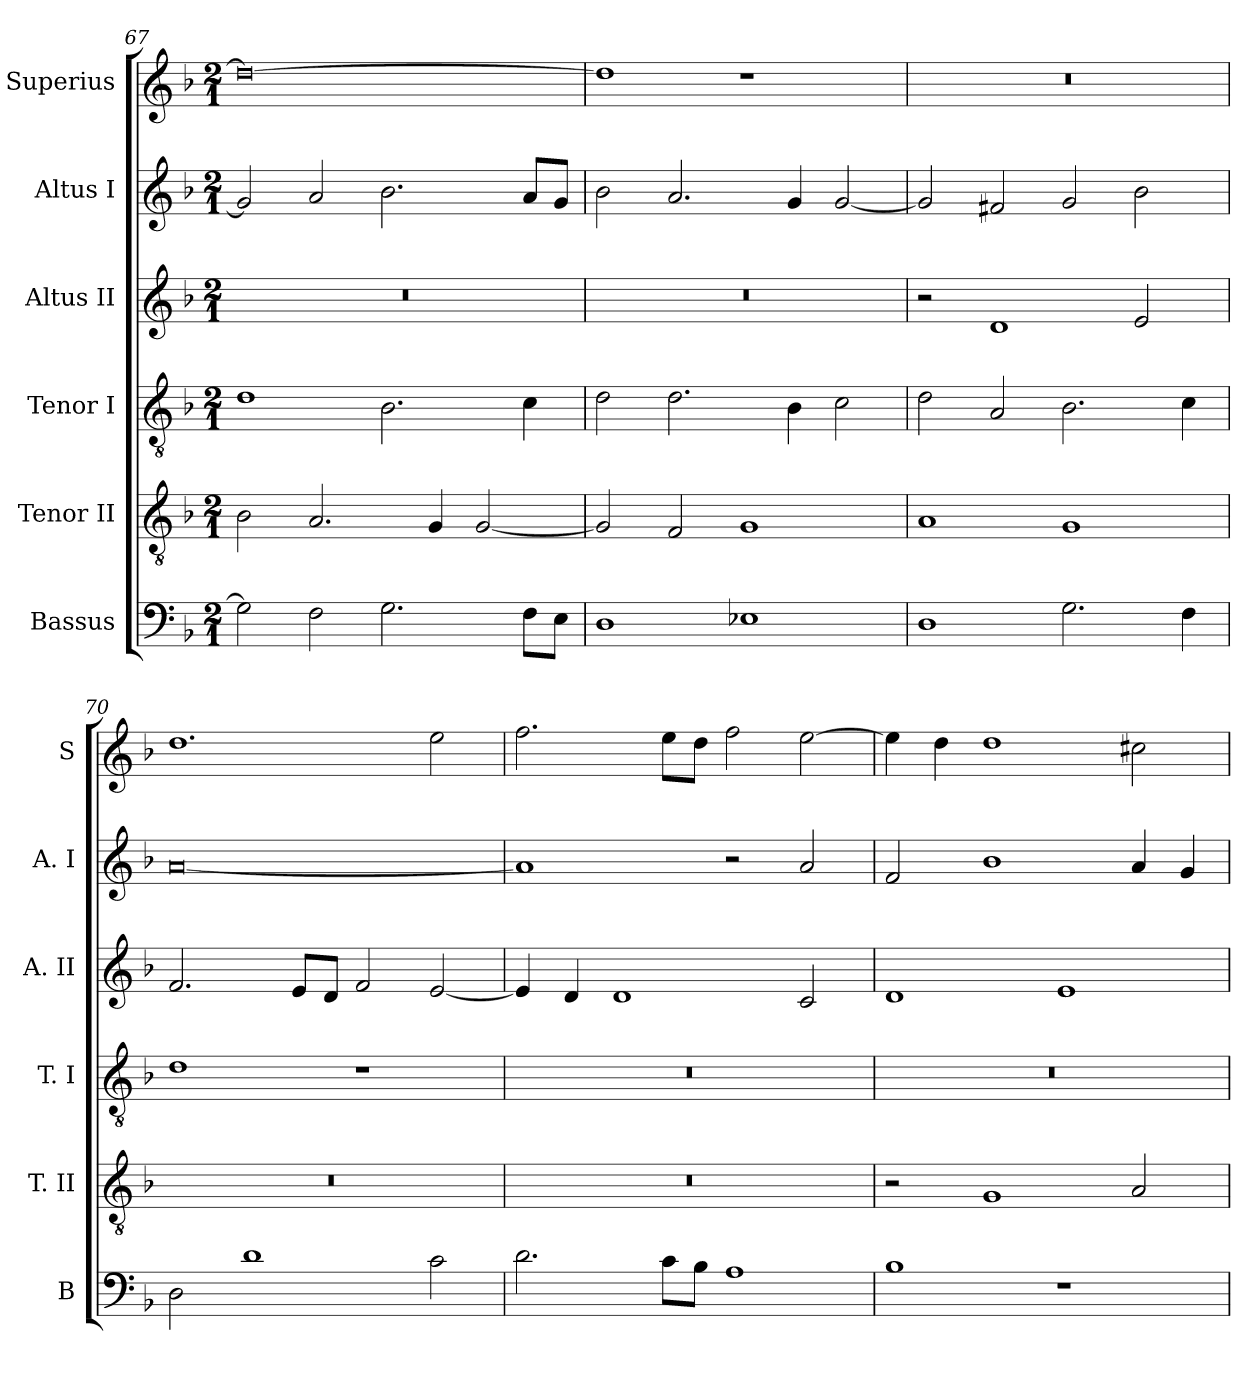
**kern	**kern	**kern	**kern	**kern	**kern
*part6	*part5	*part4	*part3	*part2	*part1
*staff6	*staff5	*staff4	*staff3	*staff2	*staff1
*I"Bassus	*I"Tenor II	*I"Tenor I	*I"Altus II	*I"Altus I	*I"Superius
*I'B	*I'T. II	*I'T. I	*I'A. II	*I'A. I	*I'S
*clefF4	*clefGv2	*clefGv2	*clefG2	*clefG2	*clefG2
*k[b-]	*k[b-]	*k[b-]	*k[b-]	*k[b-]	*k[b-]
*F:	*F:	*F:	*F:	*F:	*F:
*M2/1	*M2/1	*M2/1	*M2/1	*M2/1	*M2/1
=67	=67	=67	=67	=67	=67
2G]	2B-	1d	0r	2g]	0dd_
2F	2.A	.	.	2a	.
2.G	.	2.B-	.	2.b-	.
.	4G	.	.	.	.
.	[2G	.	.	.	.
8FL	.	4c	.	8aL	.
8EJ	.	.	.	8gJ	.
=68	=68	=68	=68	=68	=68
1D	2G]	2d	0r	2b-	1dd]
.	2F	2.d	.	2.a	.
1E-X	1G	.	.	.	1r
.	.	4B-	.	4g	.
.	.	2c	.	[2g	.
=69	=69	=69	=69	=69	=69
1D	1A	2d	2r	2g]	0r
.	.	2A	1d	2f#X	.
2.G	1G	2.B-	.	2g	.
.	.	.	2e	2b-	.
4F	.	4c	.	.	.
=70	=70	=70	=70	=70	=70
2D	0r	1d	2.f	[0a	1.dd
1d	.	.	.	.	.
.	.	.	8eL	.	.
.	.	.	8dJ	.	.
.	.	1r	2f	.	.
2c	.	.	[2e	.	2ee
=71	=71	=71	=71	=71	=71
2.d	0r	0r	4e]	1a]	2.ff
.	.	.	4d	.	.
.	.	.	1d	.	.
8cL	.	.	.	.	8eeL
8B-J	.	.	.	.	8ddJ
1A	.	.	.	2r	2ff
.	.	.	2c	2a	[2ee
=72	=72	=72	=72	=72	=72
1B-	2r	0r	1d	2f	4ee]
.	.	.	.	.	4dd
.	1G	.	.	1b-	1dd
1r	.	.	1e	.	.
.	2A	.	.	4a	2cc#X
.	.	.	.	4g	.
=	=	=	=	=	=
*-	*-	*-	*-	*-	*-
